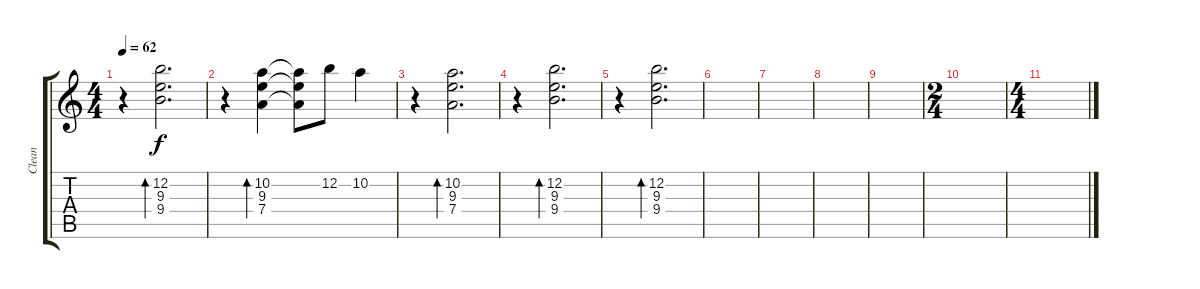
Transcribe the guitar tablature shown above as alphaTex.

\track ("Clean" "Clean") {instrument electricguitarclean}
\staff {score tabs}
\tuning (E4 B3 G3 D3 A2 E2) {hide}
\ts (4 4)
\tempo 62
\clef g2
\ks c
r.4{dy f} (12.2 9.3 9.4).2{d bd 240} |
r.4 (10.2 9.3 7.4).4{bd 240} (10.2{t} 9.3{t} 7.4{t}).8 12.2.8 10.2.4 |
r.4 (10.2 9.3 7.4).2{d bd 60} |
r.4 (12.2 9.3 9.4).2{d bd 120} |
r.4 (12.2 9.3 9.4).2{d bd 120} |
|
|
|
|
\ts (2 4)
|
\ts (4 4)
